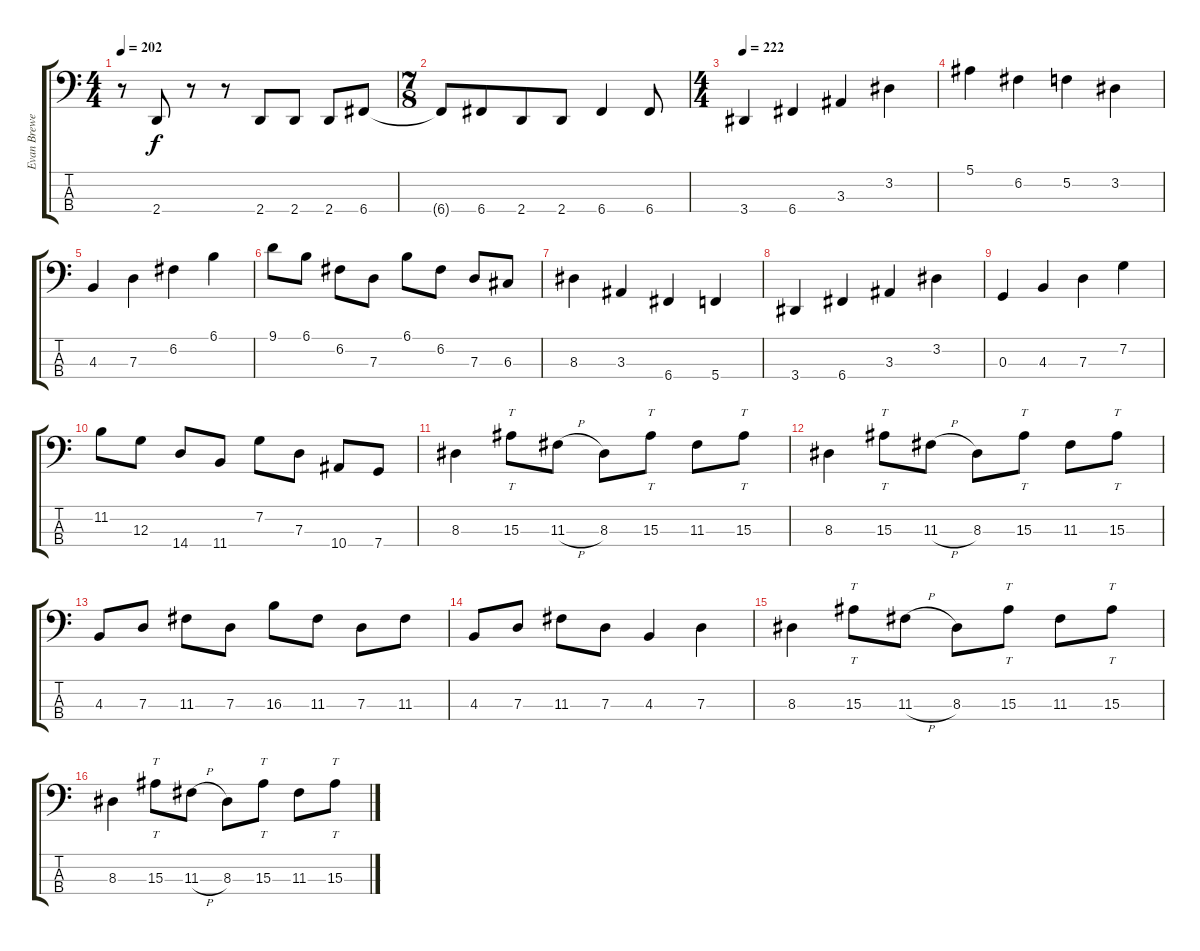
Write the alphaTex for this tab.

\track ("Evan Brewer" "Evan Brewe") {instrument electricbassfinger}
\staff {score tabs}
\tuning (F2 C2 G1 C1) {hide}
\ts (4 4)
\tempo 202
\clef f4
\ks c
r.8{dy f} 2.4.8 r.8 r.8 2.4.8 2.4.8 2.4.8 6.4.8 |
\ts (7 8)
6.4{t}.8 6.4.8 2.4.8 2.4.8 6.4.4 6.4.8 |
\ts (4 4)
\tempo 222
3.4.4 6.4.4 3.3.4 3.2.4 |
5.1.4 6.2.4 5.2.4 3.2.4 |
4.3.4 7.3.4 6.2.4 6.1.4 |
9.1.8 6.1.8 6.2.8 7.3.8 6.1.8 6.2.8 7.3.8 6.3.8 |
8.3.4 3.3.4 6.4.4 5.4.4 |
3.4.4 6.4.4 3.3.4 3.2.4 |
0.3.4 4.3.4 7.3.4 7.2.4 |
11.2.8 12.3.8 14.4.8 11.4.8 7.2.8 7.3.8 10.4.8 7.4.8 |
8.3.4 15.3.8{tt} 11.3{h}.8 8.3.8 15.3.8{tt} 11.3.8 15.3.8{tt} |
8.3.4 15.3.8{tt} 11.3{h}.8 8.3.8 15.3.8{tt} 11.3.8 15.3.8{tt} |
4.3.8 7.3.8 11.3.8 7.3.8 16.3.8 11.3.8 7.3.8 11.3.8 |
4.3.8 7.3.8 11.3.8 7.3.8 4.3.4 7.3.4 |
8.3.4 15.3.8{tt} 11.3{h}.8 8.3.8 15.3.8{tt} 11.3.8 15.3.8{tt} |
8.3.4 15.3.8{tt} 11.3{h}.8 8.3.8 15.3.8{tt} 11.3.8 15.3.8{tt}
